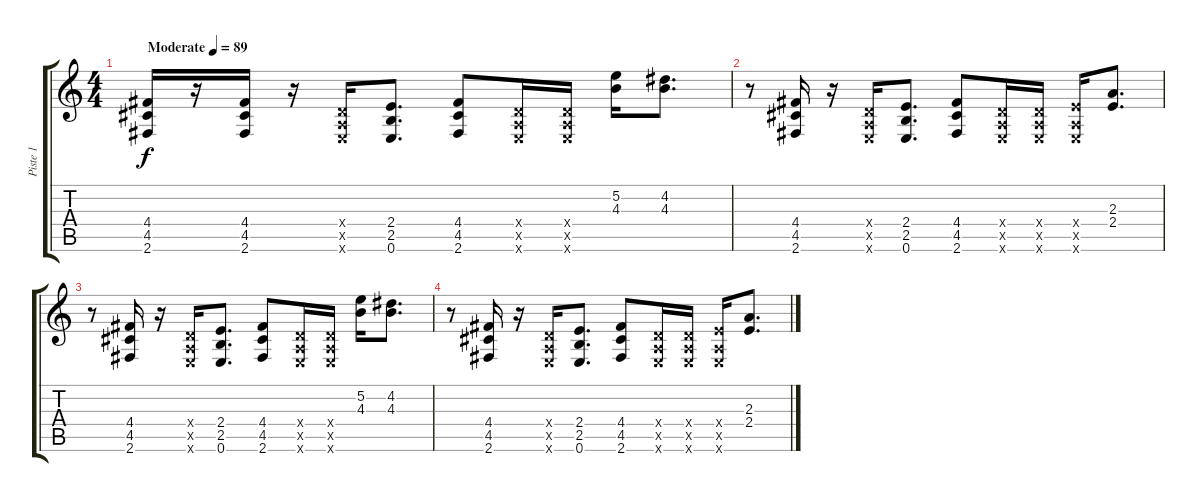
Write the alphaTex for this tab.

\track ("Piste 1" "Piste 1") {instrument acousticguitarsteel}
\staff {score tabs}
\tuning (E4 B3 G3 D3 A2 E2) {hide}
\ts (4 4)
\tempo (89 "Moderate")
\clef g2
\ks c
(4.4 4.5 2.6).16{dy f instrument acousticguitarsteel} r.16 (4.4 4.5 2.6).16 r.16 (0.4{x} 0.5{x} 0.6{x}).16 (2.4 2.5 0.6).8{d} (4.4 4.5 2.6).8 (0.4{x} 0.5{x} 0.6{x}).16 (0.4{x} 0.5{x} 0.6{x}).16 (5.2 4.3).16 (4.2 4.3).8{d} |
r.8 (4.4 4.5 2.6).16 r.16 (0.4{x} 0.5{x} 0.6{x}).16 (2.4 2.5 0.6).8{d} (4.4 4.5 2.6).8 (0.4{x} 0.5{x} 0.6{x}).16 (0.4{x} 0.5{x} 0.6{x}).16 (2.4{x} 0.5{x} 0.6{x}).16 (2.3 2.4).8{d} |
r.8 (4.4 4.5 2.6).16 r.16 (0.4{x} 0.5{x} 0.6{x}).16 (2.4 2.5 0.6).8{d} (4.4 4.5 2.6).8 (0.4{x} 0.5{x} 0.6{x}).16 (0.4{x} 0.5{x} 0.6{x}).16 (5.2 4.3).16 (4.2 4.3).8{d} |
r.8 (4.4 4.5 2.6).16 r.16 (0.4{x} 0.5{x} 0.6{x}).16 (2.4 2.5 0.6).8{d} (4.4 4.5 2.6).8 (0.4{x} 0.5{x} 0.6{x}).16 (0.4{x} 0.5{x} 0.6{x}).16 (2.4{x} 0.5{x} 0.6{x}).16 (2.3 2.4).8{d}
